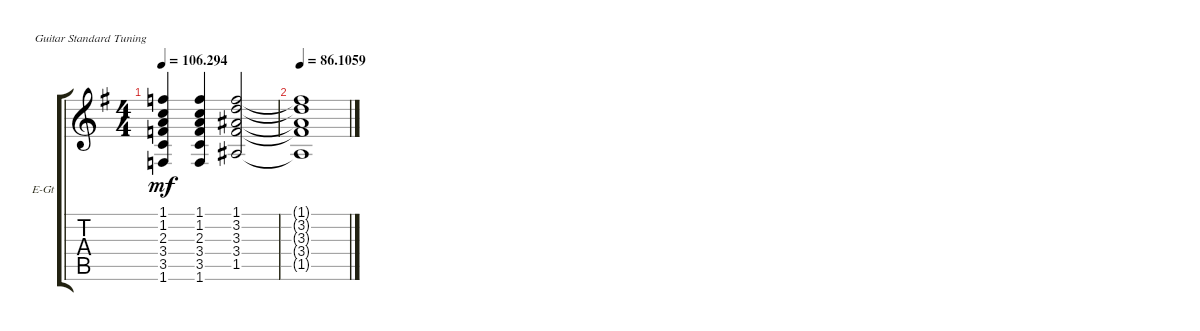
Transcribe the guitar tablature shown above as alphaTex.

\defaultSystemsLayout 4
\bracketExtendMode groupsimilarinstruments
\firstSystemTrackNameOrientation horizontal
\otherSystemsTrackNameOrientation horizontal
\track ("Electric Guitar" "E-Gt") {instrument electricguitarclean}
\staff {score tabs}
\tuning (E4 B3 G3 D3 A2 E2)
\ts (4 4)
\tempo
106.294
\accidentals auto
\clef g2
\ottava regular
\simile none
\ks g
(1.6 3.5 3.4 2.3 1.2 1.1).4{dy mf} (1.6 3.5 3.4 2.3 1.2 1.1).4 (1.5 3.4 3.3 3.2 1.1).2 |
\tempo
86.1059 (1.5{t} 3.4{t} 3.3{t} 3.2{t} 1.1{t}).1
